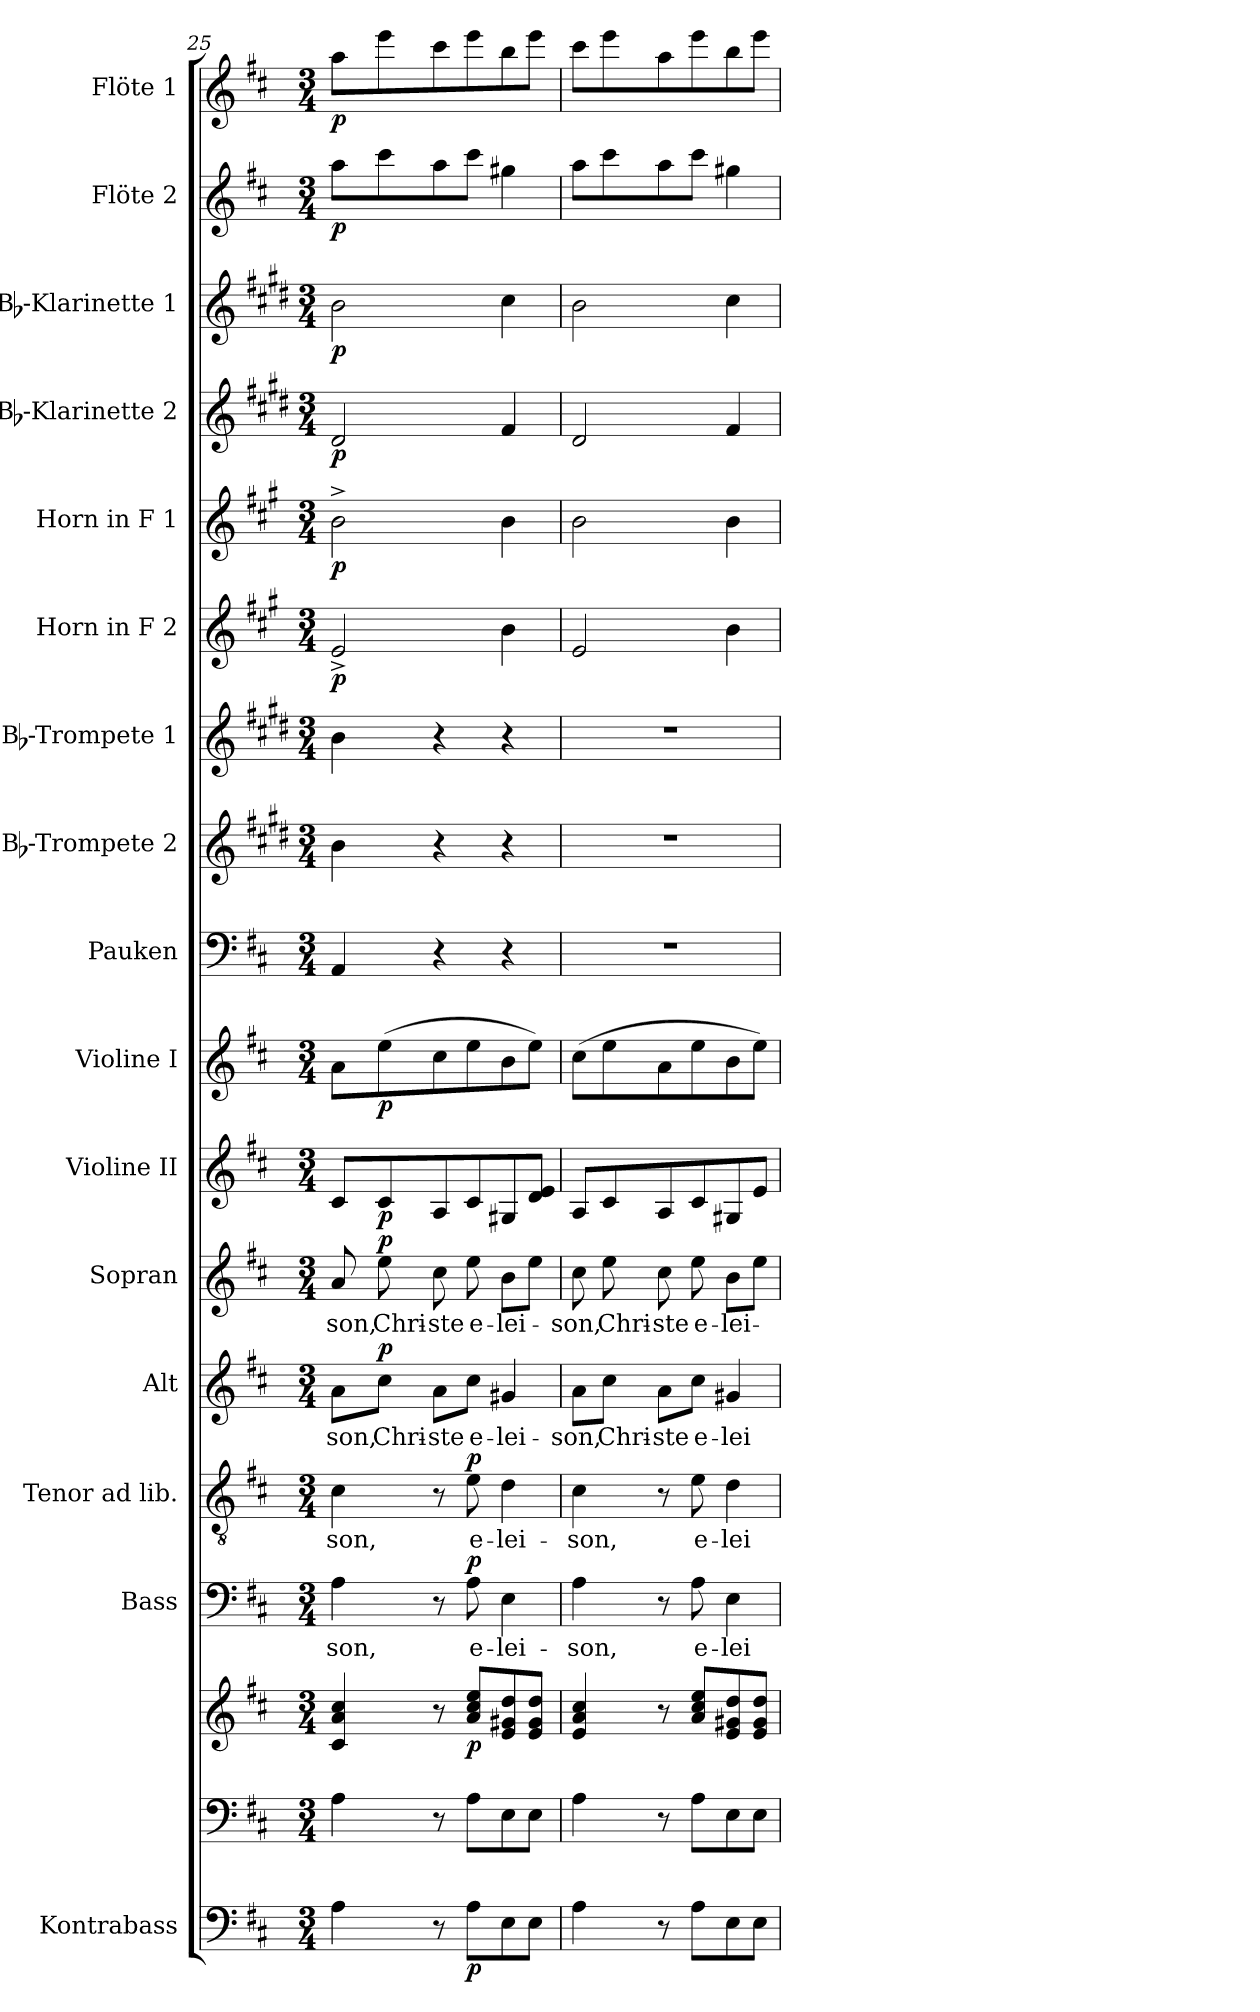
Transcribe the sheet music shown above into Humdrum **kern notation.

**kern	**dynam	**kern	**kern	**dynam	**kern	**text	**dynam	**kern	**text	**dynam	**kern	**text	**dynam	**kern	**text	**dynam	**kern	**dynam	**kern	**dynam	**kern	**kern	**kern	**kern	**dynam	**kern	**dynam	**kern	**dynam	**kern	**dynam	**kern	**dynam	**kern	**dynam
*part17	*part17	*part16	*part16	*part16	*part15	*part15	*part15	*part14	*part14	*part14	*part13	*part13	*part13	*part12	*part12	*part12	*part11	*part11	*part10	*part10	*part9	*part8	*part7	*part6	*part6	*part5	*part5	*part4	*part4	*part3	*part3	*part2	*part2	*part1	*part1
*staff18	*staff18	*staff17	*staff16	*staff16/17	*staff15	*staff15	*staff15	*staff14	*staff14	*staff14	*staff13	*staff13	*staff13	*staff12	*staff12	*staff12	*staff11	*staff11	*staff10	*staff10	*staff9	*staff8	*staff7	*staff6	*staff6	*staff5	*staff5	*staff4	*staff4	*staff3	*staff3	*staff2	*staff2	*staff1	*staff1
*I"Kontrabass	*	*	*	*	*I"Bass	*	*	*I"Tenor ad lib.	*	*	*I"Alt	*	*	*I"Sopran	*	*	*I"Violine II	*	*I"Violine I	*	*I"Pauken	*I"Bb-Trompete 2	*I"Bb-Trompete 1	*I"Horn in F 2	*	*I"Horn in F 1	*	*I"Bb-Klarinette 2	*	*I"Bb-Klarinette 1	*	*I"Flöte 2	*	*I"Flöte 1	*
*I'Kb.	*	*	*	*	*I'B.	*	*	*I'T.	*	*	*I'A.	*	*	*I'S.	*	*	*I'Vl. II	*	*I'Vl. I	*	*I'Pk.	*I'Bb Trp. 2	*I'Bb Trp. 1	*	*	*	*	*I'Bb Kl. 2	*	*I'Bb Kl. 1	*	*I'Fl. 2	*	*I'Fl. 1	*
*clefF4	*	*clefF4	*clefG2	*	*clefF4	*	*	*clefGv2	*	*	*clefG2	*	*	*clefG2	*	*	*clefG2	*	*clefG2	*	*clefF4	*clefG2	*clefG2	*clefG2	*	*clefG2	*	*clefG2	*	*clefG2	*	*clefG2	*	*clefG2	*
*ITrd7c12	*	*	*	*	*	*	*	*	*	*	*	*	*	*	*	*	*	*	*	*	*	*ITrd1c2	*ITrd1c2	*ITrd4c7	*	*ITrd4c7	*	*ITrd1c2	*	*ITrd1c2	*	*	*	*	*
*k[f#c#]	*	*k[f#c#]	*k[f#c#]	*	*k[f#c#]	*	*	*k[f#c#]	*	*	*k[f#c#]	*	*	*k[f#c#]	*	*	*k[f#c#]	*	*k[f#c#]	*	*k[f#c#]	*k[f#c#]	*k[f#c#]	*k[f#c#]	*	*k[f#c#]	*	*k[f#c#]	*	*k[f#c#]	*	*k[f#c#]	*	*k[f#c#]	*
*D:	*	*D:	*D:	*	*D:	*	*	*D:	*	*	*D:	*	*	*D:	*	*	*D:	*	*D:	*	*D:	*D:	*D:	*D:	*	*D:	*	*D:	*	*D:	*	*D:	*	*D:	*
*M3/4	*	*M3/4	*M3/4	*	*M3/4	*	*	*M3/4	*	*	*M3/4	*	*	*M3/4	*	*	*M3/4	*	*M3/4	*	*M3/4	*M3/4	*M3/4	*M3/4	*	*M3/4	*	*M3/4	*	*M3/4	*	*M3/4	*	*M3/4	*
=25	=25	=25	=25	=25	=25	=25	=25	=25	=25	=25	=25	=25	=25	=25	=25	=25	=25	=25	=25	=25	=25	=25	=25	=25	=25	=25	=25	=25	=25	=25	=25	=25	=25	=25	=25
!	!	!	!	!	!	!LO:LY:b	!	!	!LO:LY:b	!	!	!LO:LY:b	!	!	!LO:LY:b	!	!	!	!	!	!	!	!	!	!LO:DY:b	!	!LO:DY:b	!	!LO:DY:b	!	!LO:DY:b	!	!LO:DY:b	!	!LO:DY:b
4AA\	.	4A\	4c#/ 4a/ 4cc#/	.	4A\	-son,	.	4c#\	-son,	.	8a\L	-son,	.	8a/	-son,	.	8c#/L	.	8a\L	.	4AA/	4a\	4a\	2A^</	p	2e^>\	p	2c#/	p	2a\	p	8aa\L	p	8aa\L	p
!	!	!	!	!	!	!	!	!	!	!	!	!LO:LY:b	!LO:DY:a	!	!LO:LY:b	!LO:DY:a	!	!LO:DY:b	!	!LO:DY:b	!	!	!	!	!	!	!	!	!	!	!	!	!	!	!
.	.	.	.	.	.	.	.	.	.	.	8cc#\J	Chri-	p	8ee\	Chri-	p	8c#/	p	(>8ee\	p	.	.	.	.	.	.	.	.	.	.	.	8ccc#\	.	8eee\	.
!	!	!	!	!	!	!	!	!	!	!	!	!LO:LY:b	!	!	!LO:LY:b	!	!	!	!	!	!	!	!	!	!	!	!	!	!	!	!	!	!	!	!
8r	.	8r	8r	.	8r	.	.	8r	.	.	8a\L	-ste	.	8cc#\	-ste	.	8A/	.	8cc#\	.	4r	4r	4r	.	.	.	.	.	.	.	.	8aa\	.	8ccc#\	.
!	!LO:DY:b	!	!	!LO:DY:b	!	!LO:LY:b	!LO:DY:a	!	!LO:LY:b	!LO:DY:a	!	!LO:LY:b	!	!	!LO:LY:b	!	!	!	!	!	!	!	!	!	!	!	!	!	!	!	!	!	!	!	!
8AA\L	p	8A\L	8a/ 8cc#/ 8ee/L	p	8A\	e-	p	8e\	e-	p	8cc#\J	e-	.	8ee\	e-	.	8c#/	.	8ee\	.	.	.	.	.	.	.	.	.	.	.	.	8ccc#\J	.	8eee\	.
!	!	!	!	!	!	!LO:LY:b	!	!	!LO:LY:b	!	!	!LO:LY:b	!	!	!LO:LY:b	!	!	!	!	!	!	!	!	!	!	!	!	!	!	!	!	!	!	!	!
8EE\	.	8E\	8e/ 8g#X/ 8dd/	.	4E\	-lei-	.	4d\	-lei-	.	4g#X/	-lei-	.	8b\L	-lei-	.	8G#X/	.	8b\	.	4r	4r	4r	4e\	.	4e\	.	4e/	.	4b\	.	4gg#X\	.	8bb\	.
8EE\J	.	8E\J	8e/ 8g#/ 8dd/J	.	.	.	.	.	.	.	.	.	.	8ee\J	.	.	8d/ 8e/J	.	8ee\J)	.	.	.	.	.	.	.	.	.	.	.	.	.	.	8eee\J	.
=26	=26	=26	=26	=26	=26	=26	=26	=26	=26	=26	=26	=26	=26	=26	=26	=26	=26	=26	=26	=26	=26	=26	=26	=26	=26	=26	=26	=26	=26	=26	=26	=26	=26	=26	=26
!	!	!	!	!	!	!LO:LY:b	!	!	!LO:LY:b	!	!	!LO:LY:b	!	!	!LO:LY:b	!	!	!	!	!	!	!	!	!	!	!	!	!	!	!	!	!	!	!	!
4AA\	.	4A\	4e/ 4a/ 4cc#/	.	4A\	-son,	.	4c#\	-son,	.	8a\L	-son,	.	8cc#\	-son,	.	8A/L	.	(>8cc#\L	.	2.r	2.r	2.r	2A/	.	2e\	.	2c#/	.	2a\	.	8aa\L	.	8ccc#\L	.
!	!	!	!	!	!	!	!	!	!	!	!	!LO:LY:b	!	!	!LO:LY:b	!	!	!	!	!	!	!	!	!	!	!	!	!	!	!	!	!	!	!	!
.	.	.	.	.	.	.	.	.	.	.	8cc#\J	Chri-	.	8ee\	Chri-	.	8c#/	.	8ee\	.	.	.	.	.	.	.	.	.	.	.	.	8ccc#\	.	8eee\	.
!	!	!	!	!	!	!	!	!	!	!	!	!LO:LY:b	!	!	!LO:LY:b	!	!	!	!	!	!	!	!	!	!	!	!	!	!	!	!	!	!	!	!
8r	.	8r	8r	.	8r	.	.	8r	.	.	8a\L	-ste	.	8cc#\	-ste	.	8A/	.	8a\	.	.	.	.	.	.	.	.	.	.	.	.	8aa\	.	8aa\	.
!	!	!	!	!	!	!LO:LY:b	!	!	!LO:LY:b	!	!	!LO:LY:b	!	!	!LO:LY:b	!	!	!	!	!	!	!	!	!	!	!	!	!	!	!	!	!	!	!	!
8AA\L	.	8A\L	8a/ 8cc#/ 8ee/L	.	8A\	e-	.	8e\	e-	.	8cc#\J	e-	.	8ee\	e-	.	8c#/	.	8ee\	.	.	.	.	.	.	.	.	.	.	.	.	8ccc#\J	.	8eee\	.
!	!	!	!	!	!	!LO:LY:b	!	!	!LO:LY:b	!	!	!LO:LY:b	!	!	!LO:LY:b	!	!	!	!	!	!	!	!	!	!	!	!	!	!	!	!	!	!	!	!
8EE\	.	8E\	8e/ 8g#X/ 8dd/	.	4E\	-lei-	.	4d\	-lei-	.	4g#X/	-lei-	.	8b\L	-lei-	.	8G#X/	.	8b\	.	.	.	.	4e\	.	4e\	.	4e/	.	4b\	.	4gg#X\	.	8bb\	.
8EE\J	.	8E\J	8e/ 8g#/ 8dd/J	.	.	.	.	.	.	.	.	.	.	8ee\J	.	.	8e/J	.	8ee\J)	.	.	.	.	.	.	.	.	.	.	.	.	.	.	8eee\J	.
=	=	=	=	=	=	=	=	=	=	=	=	=	=	=	=	=	=	=	=	=	=	=	=	=	=	=	=	=	=	=	=	=	=	=	=
*-	*-	*-	*-	*-	*-	*-	*-	*-	*-	*-	*-	*-	*-	*-	*-	*-	*-	*-	*-	*-	*-	*-	*-	*-	*-	*-	*-	*-	*-	*-	*-	*-	*-	*-	*-
